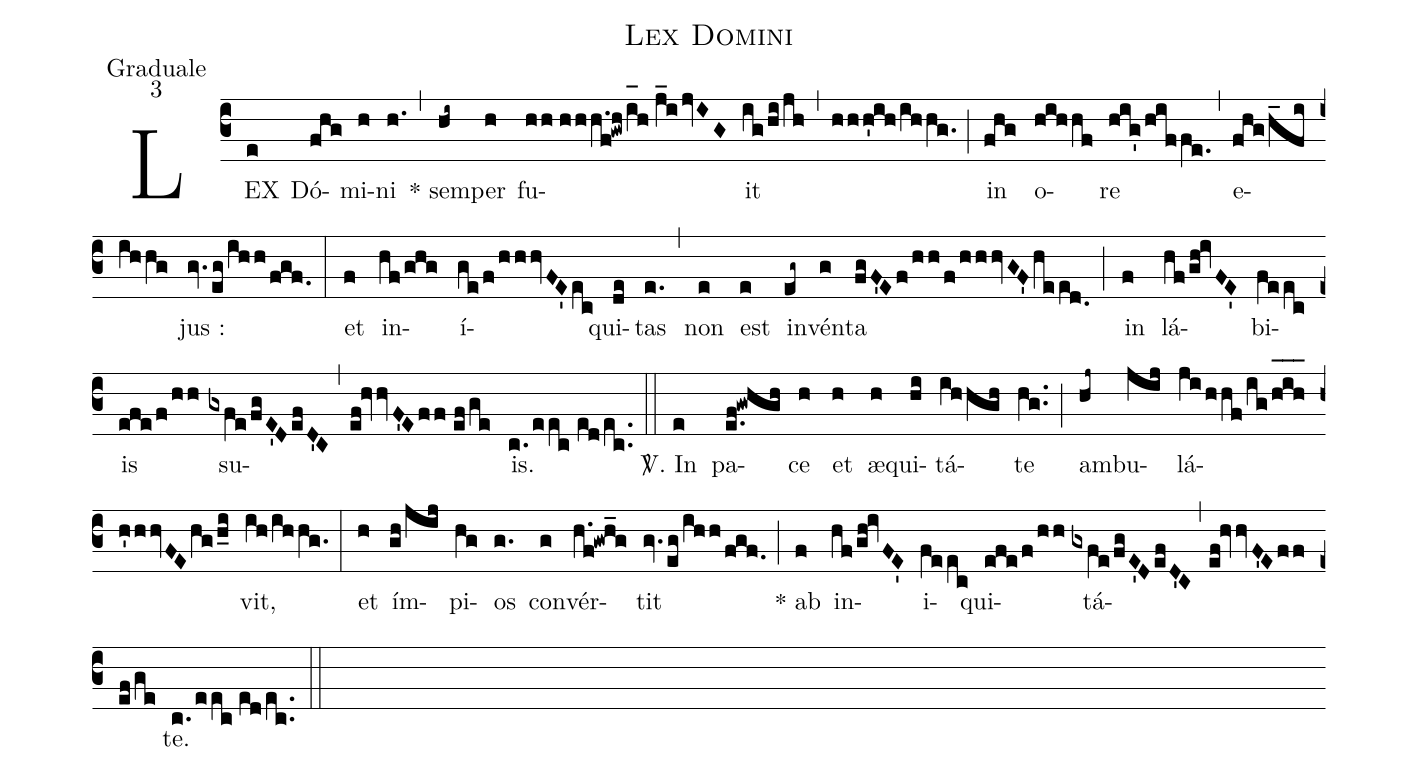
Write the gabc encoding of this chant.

name:Lex Domini;
office-part:Graduale;
mode:3;
%%
(c3) LEX(e) Dó(fhg)mi(h)ni(h.) (,) * sem(hi~)per(h) fu(hh//hhh.f!gwh/i_[oh:h]h//j_i/jvIG)it(ig/hi/jh) (,) (hhh'ih/ihhg.) (;) in(fhg) o(hih/hf)re(hig'/hiffe.) (,) e(fhg/h_fi/ih/hg)jus :(gv./eg/ihh/fgf.) (:) et(f) in(hf/ghg)í(ge/f/hhhvFE'ec)qui(de)tas(e.) (,) non(e) est(e) in(eg~)vén(g)ta(fgF'Ef/hh/f/hhhv/GF'heed.0) (;) in(f) lá(hf/gh!ivFE')bi(feec)is(efe/f/hh) su(gxfe/fgE'D/efD'C,ef!hvhv/F'Eff//ef/ge)is.(c./eec//ed/ec..) (::)
<sp>V/</sp>. In(e) pa(e.f!gwhgh)ce(h) et(h) æ(h)qui(hi)tá(ih/hgh)te(hg..) (;) am(hj~)bu(jij)lá(ji/hhf/ig/h_[oh:h]i_[oh:h]h_[oh:h]/h'hhvFE/hg/h_i)vit,(ih/ihhg.) (:) et(h) ím(gh/jij)pi(hg)os(g.) con(g)vér(h.f!gwh_g)tit(gv./eg/ihh/fgf.) (;) * ab(f) in(hf/gh!ivFE')i(feec)qui(efe/f/hh)tá(gxfe/fgE'D/efD'C,ef!hvhv/F'Eff//ef/ge)te.(c./eec//ed/ec..) (::)
